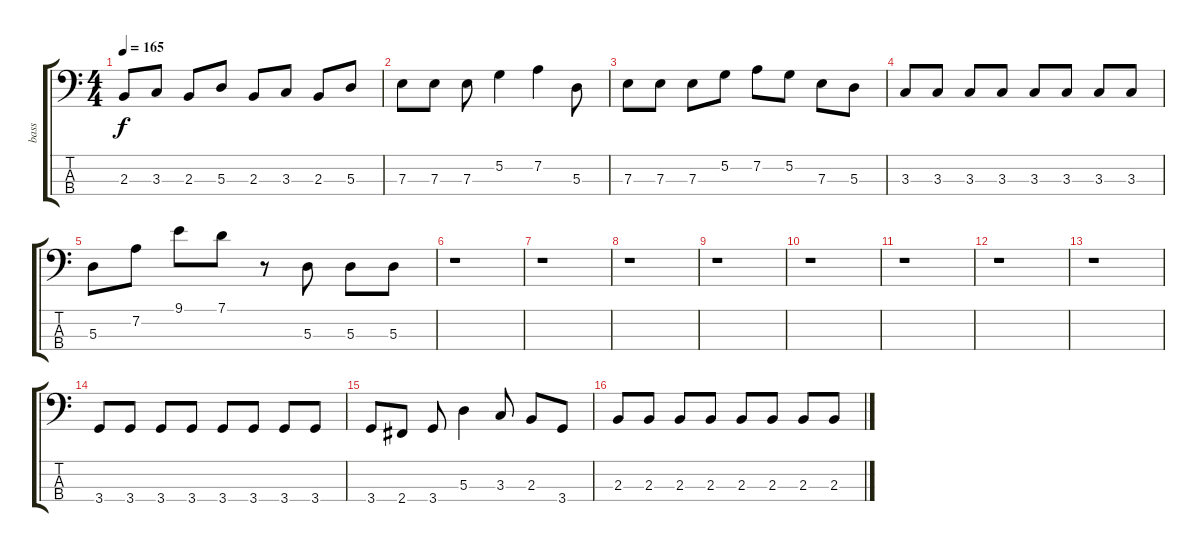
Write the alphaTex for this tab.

\track ("bass" "bass") {instrument electricbasspick}
\staff {score tabs}
\tuning (G2 D2 A1 E1) {hide}
\ts (4 4)
\tempo 165
\clef f4
\ks c
2.3.8{dy f} 3.3.8 2.3.8 5.3.8 2.3.8 3.3.8 2.3.8 5.3.8 |
7.3.8 7.3.8 7.3.8 5.2.4 7.2.4 5.3.8 |
7.3.8 7.3.8 7.3.8 5.2.8 7.2.8 5.2.8 7.3.8 5.3.8 |
3.3.8 3.3.8 3.3.8 3.3.8 3.3.8 3.3.8 3.3.8 3.3.8 |
5.3.8 7.2.8 9.1.8 7.1.8 r.8 5.3.8 5.3.8 5.3.8 |
r.1 |
r.1 |
r.1 |
r.1 |
r.1 |
r.1 |
r.1 |
r.1 |
3.4.8 3.4.8 3.4.8 3.4.8 3.4.8 3.4.8 3.4.8 3.4.8 |
3.4.8 2.4.8 3.4.8 5.3.4 3.3.8 2.3.8 3.4.8 |
2.3.8 2.3.8 2.3.8 2.3.8 2.3.8 2.3.8 2.3.8 2.3.8
